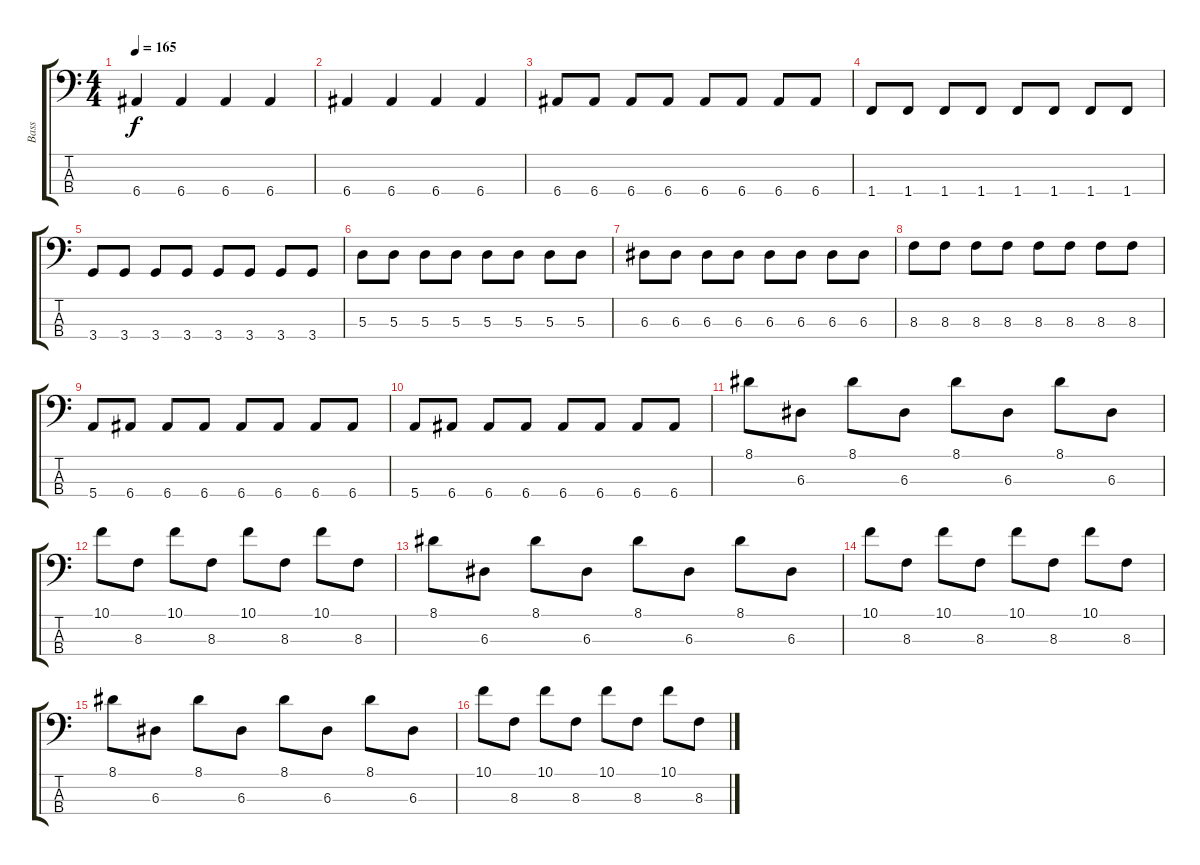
\track ("Bass" "Bass") {instrument electricbasspick}
\staff {score tabs}
\tuning (G2 D2 A1 E1) {hide}
\ts (4 4)
\tempo 165
\clef f4
\ks c
6.4.4{dy f} 6.4.4 6.4.4 6.4.4 |
6.4.4 6.4.4 6.4.4 6.4.4 |
6.4.8 6.4.8 6.4.8 6.4.8 6.4.8 6.4.8 6.4.8 6.4.8 |
1.4.8 1.4.8 1.4.8 1.4.8 1.4.8 1.4.8 1.4.8 1.4.8 |
3.4.8 3.4.8 3.4.8 3.4.8 3.4.8 3.4.8 3.4.8 3.4.8 |
5.3.8 5.3.8 5.3.8 5.3.8 5.3.8 5.3.8 5.3.8 5.3.8 |
6.3.8 6.3.8 6.3.8 6.3.8 6.3.8 6.3.8 6.3.8 6.3.8 |
8.3.8 8.3.8 8.3.8 8.3.8 8.3.8 8.3.8 8.3.8 8.3.8 |
5.4.8 6.4.8 6.4.8 6.4.8 6.4.8 6.4.8 6.4.8 6.4.8 |
5.4.8 6.4.8 6.4.8 6.4.8 6.4.8 6.4.8 6.4.8 6.4.8 |
8.1.8 6.3.8 8.1.8 6.3.8 8.1.8 6.3.8 8.1.8 6.3.8 |
10.1.8 8.3.8 10.1.8 8.3.8 10.1.8 8.3.8 10.1.8 8.3.8 |
8.1.8 6.3.8 8.1.8 6.3.8 8.1.8 6.3.8 8.1.8 6.3.8 |
10.1.8 8.3.8 10.1.8 8.3.8 10.1.8 8.3.8 10.1.8 8.3.8 |
8.1.8 6.3.8 8.1.8 6.3.8 8.1.8 6.3.8 8.1.8 6.3.8 |
10.1.8 8.3.8 10.1.8 8.3.8 10.1.8 8.3.8 10.1.8 8.3.8
